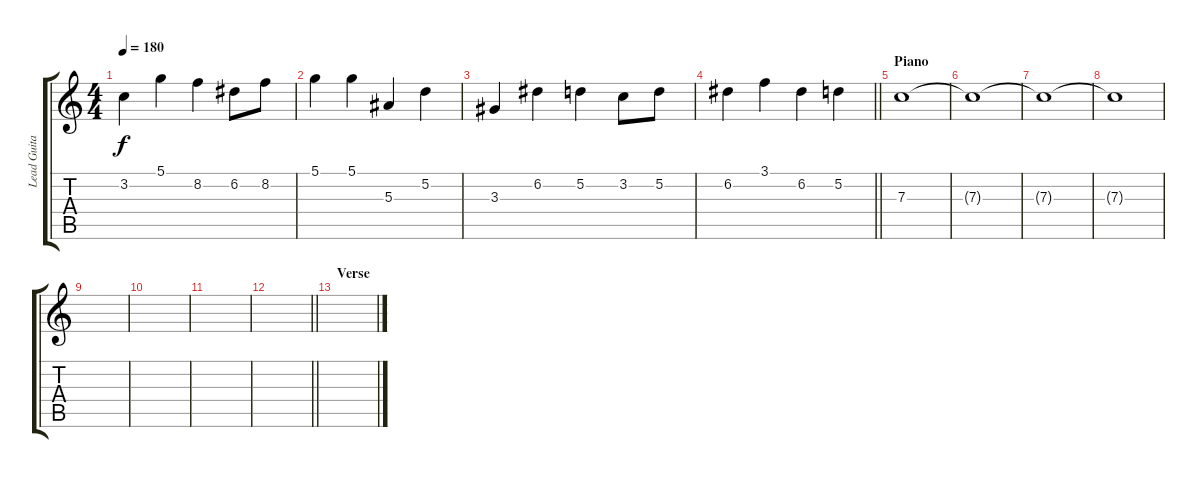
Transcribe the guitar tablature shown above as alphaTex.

\track ("Lead Guitar" "Lead Guita") {instrument overdrivenguitar}
\staff {score tabs}
\tuning (D4 A3 F3 C3 G2 D2) {hide}
\ts (4 4)
\tempo 180
\clef g2
\ks c
3.2.4{dy f} 5.1.4 8.2.4 6.2.8 8.2.8 |
5.1.4 5.1.4 5.3.4 5.2.4 |
3.3.4 6.2.4 5.2.4 3.2.8 5.2.8 |
\barLineRight lightlight
6.2.4 3.1.4 6.2.4 5.2.4 |
\section ("" "Piano")
7.3.1{volume 0} |
7.3{t}.1 |
7.3{t}.1 |
7.3{t}.1 |
|
|
|
\barLineRight lightlight
|
\section ("" "Verse")
